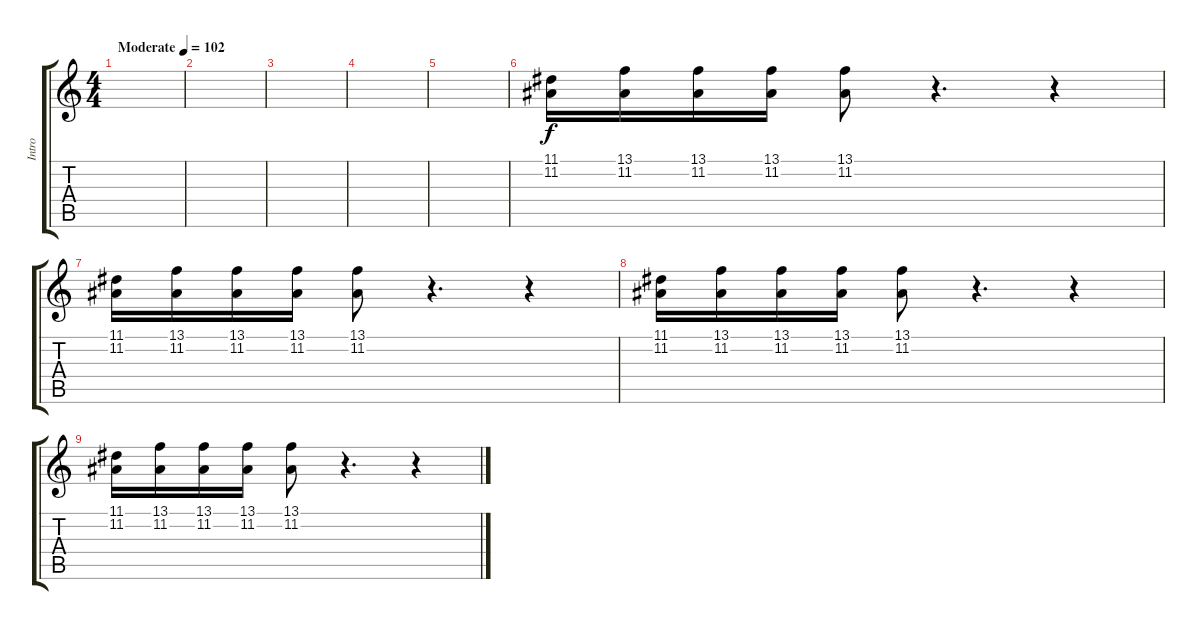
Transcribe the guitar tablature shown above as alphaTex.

\track ("Intro" "Intro") {instrument brasssection}
\staff {score tabs}
\tuning (E4 B3 G3 D3 A2 E2) {hide}
\ts (4 4)
\tempo (102 "Moderate")
\clef g2
\ks c
|
|
|
|
|
(11.1 11.2).16 (13.1 11.2).16 (13.1 11.2).16 (13.1 11.2).16 (13.1 11.2).8 r.4{d} r.4 |
(11.1 11.2).16 (13.1 11.2).16 (13.1 11.2).16 (13.1 11.2).16 (13.1 11.2).8 r.4{d} r.4 |
(11.1 11.2).16 (13.1 11.2).16 (13.1 11.2).16 (13.1 11.2).16 (13.1 11.2).8 r.4{d} r.4 |
(11.1 11.2).16 (13.1 11.2).16 (13.1 11.2).16 (13.1 11.2).16 (13.1 11.2).8 r.4{d} r.4
